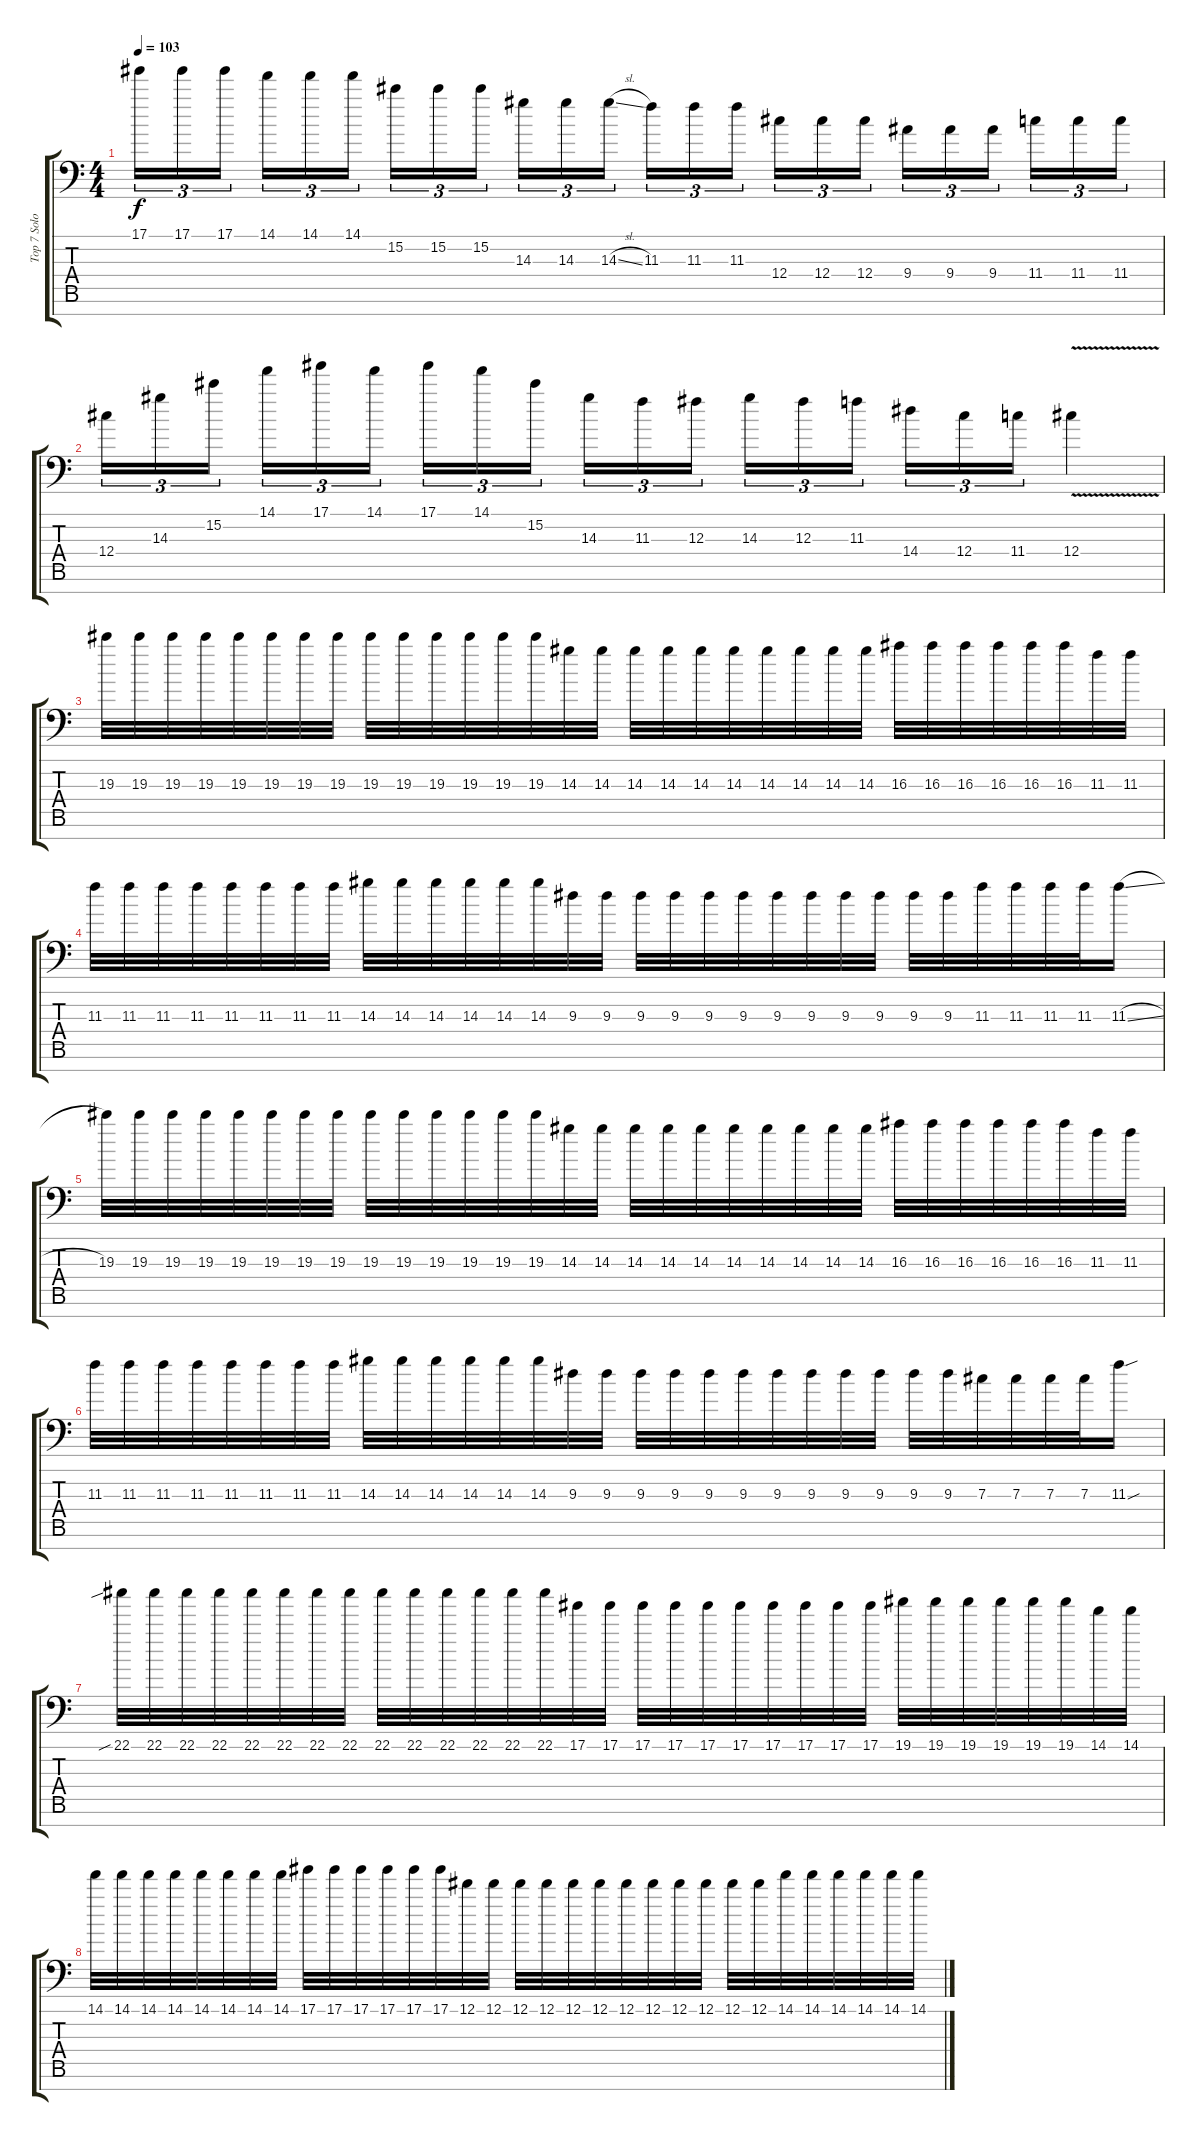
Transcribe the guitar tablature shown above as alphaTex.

\track ("Top 7 Solos (Right Guitar)" "Top 7 Solo") {instrument overdrivenguitar}
\staff {score tabs}
\tuning (Eb4 Bb3 Gb3 Db3 Ab2 Eb2 Bb1) {hide}
\ts (4 4)
\tempo 103
\clef f4
\ks c
17.1.16{tu (3 2) dy f} 17.1.16{tu (3 2)} 17.1.16{tu (3 2)} 14.1.16{tu (3 2)} 14.1.16{tu (3 2)} 14.1.16{tu (3 2)} 15.2.16{tu (3 2)} 15.2.16{tu (3 2)} 15.2.16{tu (3 2)} 14.3.16{tu (3 2)} 14.3.16{tu (3 2)} 14.3{sl}.16{tu (3 2)} 11.3.16{tu (3 2)} 11.3.16{tu (3 2)} 11.3.16{tu (3 2)} 12.4.16{tu (3 2)} 12.4.16{tu (3 2)} 12.4.16{tu (3 2)} 9.4.16{tu (3 2)} 9.4.16{tu (3 2)} 9.4.16{tu (3 2)} 11.4.16{tu (3 2)} 11.4.16{tu (3 2)} 11.4.16{tu (3 2)} |
12.4.16{tu (3 2)} 14.3.16{tu (3 2)} 15.2.16{tu (3 2)} 14.1.16{tu (3 2)} 17.1.16{tu (3 2)} 14.1.16{tu (3 2)} 17.1.16{tu (3 2)} 14.1.16{tu (3 2)} 15.2.16{tu (3 2)} 14.3.16{tu (3 2)} 11.3.16{tu (3 2)} 12.3.16{tu (3 2)} 14.3.16{tu (3 2)} 12.3.16{tu (3 2)} 11.3.16{tu (3 2)} 14.4.16{tu (3 2)} 12.4.16{tu (3 2)} 11.4.16{tu (3 2)} 12.4{v}.4 |
19.3.32 19.3.32 19.3.32 19.3.32 19.3.32 19.3.32 19.3.32 19.3.32 19.3.32 19.3.32 19.3.32 19.3.32 19.3.32 19.3.32 14.3.32 14.3.32 14.3.32 14.3.32 14.3.32 14.3.32 14.3.32 14.3.32 14.3.32 14.3.32 16.3.32 16.3.32 16.3.32 16.3.32 16.3.32 16.3.32 11.3.32 11.3.32 |
11.3.32 11.3.32 11.3.32 11.3.32 11.3.32 11.3.32 11.3.32 11.3.32 14.3.32 14.3.32 14.3.32 14.3.32 14.3.32 14.3.32 9.3.32 9.3.32 9.3.32 9.3.32 9.3.32 9.3.32 9.3.32 9.3.32 9.3.32 9.3.32 9.3.32 9.3.32 11.3.32 11.3.32 11.3.32 11.3.32 11.3{sl}.16 |
19.3.32 19.3.32 19.3.32 19.3.32 19.3.32 19.3.32 19.3.32 19.3.32 19.3.32 19.3.32 19.3.32 19.3.32 19.3.32 19.3.32 14.3.32 14.3.32 14.3.32 14.3.32 14.3.32 14.3.32 14.3.32 14.3.32 14.3.32 14.3.32 16.3.32 16.3.32 16.3.32 16.3.32 16.3.32 16.3.32 11.3.32 11.3.32 |
11.3.32 11.3.32 11.3.32 11.3.32 11.3.32 11.3.32 11.3.32 11.3.32 14.3.32 14.3.32 14.3.32 14.3.32 14.3.32 14.3.32 9.3.32 9.3.32 9.3.32 9.3.32 9.3.32 9.3.32 9.3.32 9.3.32 9.3.32 9.3.32 9.3.32 9.3.32 7.3.32 7.3.32 7.3.32 7.3.32 11.3{sou}.16 |
22.1{sib}.32 22.1.32 22.1.32 22.1.32 22.1.32 22.1.32 22.1.32 22.1.32 22.1.32 22.1.32 22.1.32 22.1.32 22.1.32 22.1.32 17.1.32 17.1.32 17.1.32 17.1.32 17.1.32 17.1.32 17.1.32 17.1.32 17.1.32 17.1.32 19.1.32 19.1.32 19.1.32 19.1.32 19.1.32 19.1.32 14.1.32 14.1.32 |
14.1.32 14.1.32 14.1.32 14.1.32 14.1.32 14.1.32 14.1.32 14.1.32 17.1.32 17.1.32 17.1.32 17.1.32 17.1.32 17.1.32 12.1.32 12.1.32 12.1.32 12.1.32 12.1.32 12.1.32 12.1.32 12.1.32 12.1.32 12.1.32 12.1.32 12.1.32 14.1.32 14.1.32 14.1.32 14.1.32 14.1.32 14.1.32
